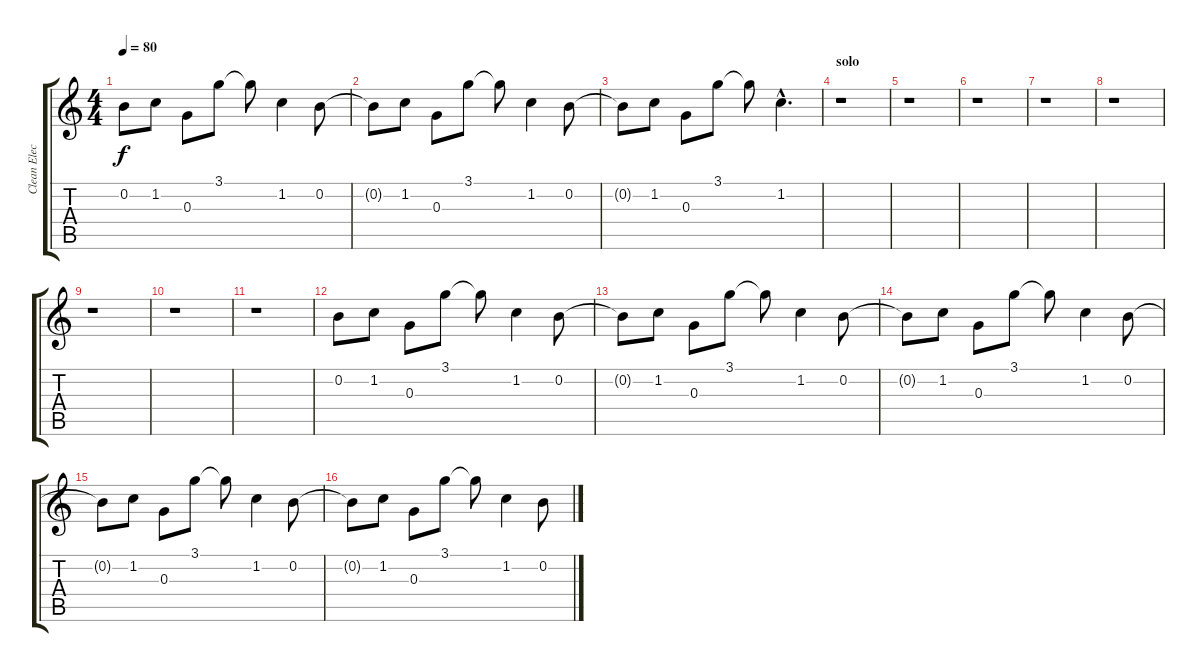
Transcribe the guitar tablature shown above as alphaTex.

\track ("Clean Electric" "Clean Elec") {instrument electricguitarclean}
\staff {score tabs}
\tuning (E4 B3 G3 D3 A2 E2) {hide}
\ts (4 4)
\tempo 80
\clef g2
\ks c
0.2{t}.8{dy f} 1.2.8 0.3.8 3.1.8 3.1{t}.8 1.2.4 0.2.8 |
0.2{t}.8 1.2.8 0.3.8 3.1.8 3.1{t}.8 1.2.4 0.2.8 |
0.2{t}.8 1.2.8 0.3.8 3.1.8 3.1{t}.8 1.2{hac}.4{d} |
\section ("" "solo")
r.1 |
r.1 |
r.1 |
r.1 |
r.1 |
r.1 |
r.1 |
r.1 |
0.2.8 1.2.8 0.3.8 3.1.8 3.1{t}.8 1.2.4 0.2.8 |
0.2{t}.8 1.2.8 0.3.8 3.1.8 3.1{t}.8 1.2.4 0.2.8 |
0.2{t}.8 1.2.8 0.3.8 3.1.8 3.1{t}.8 1.2.4 0.2.8 |
0.2{t}.8 1.2.8 0.3.8 3.1.8 3.1{t}.8 1.2.4 0.2.8 |
0.2{t}.8 1.2.8 0.3.8 3.1.8 3.1{t}.8 1.2.4 0.2.8
